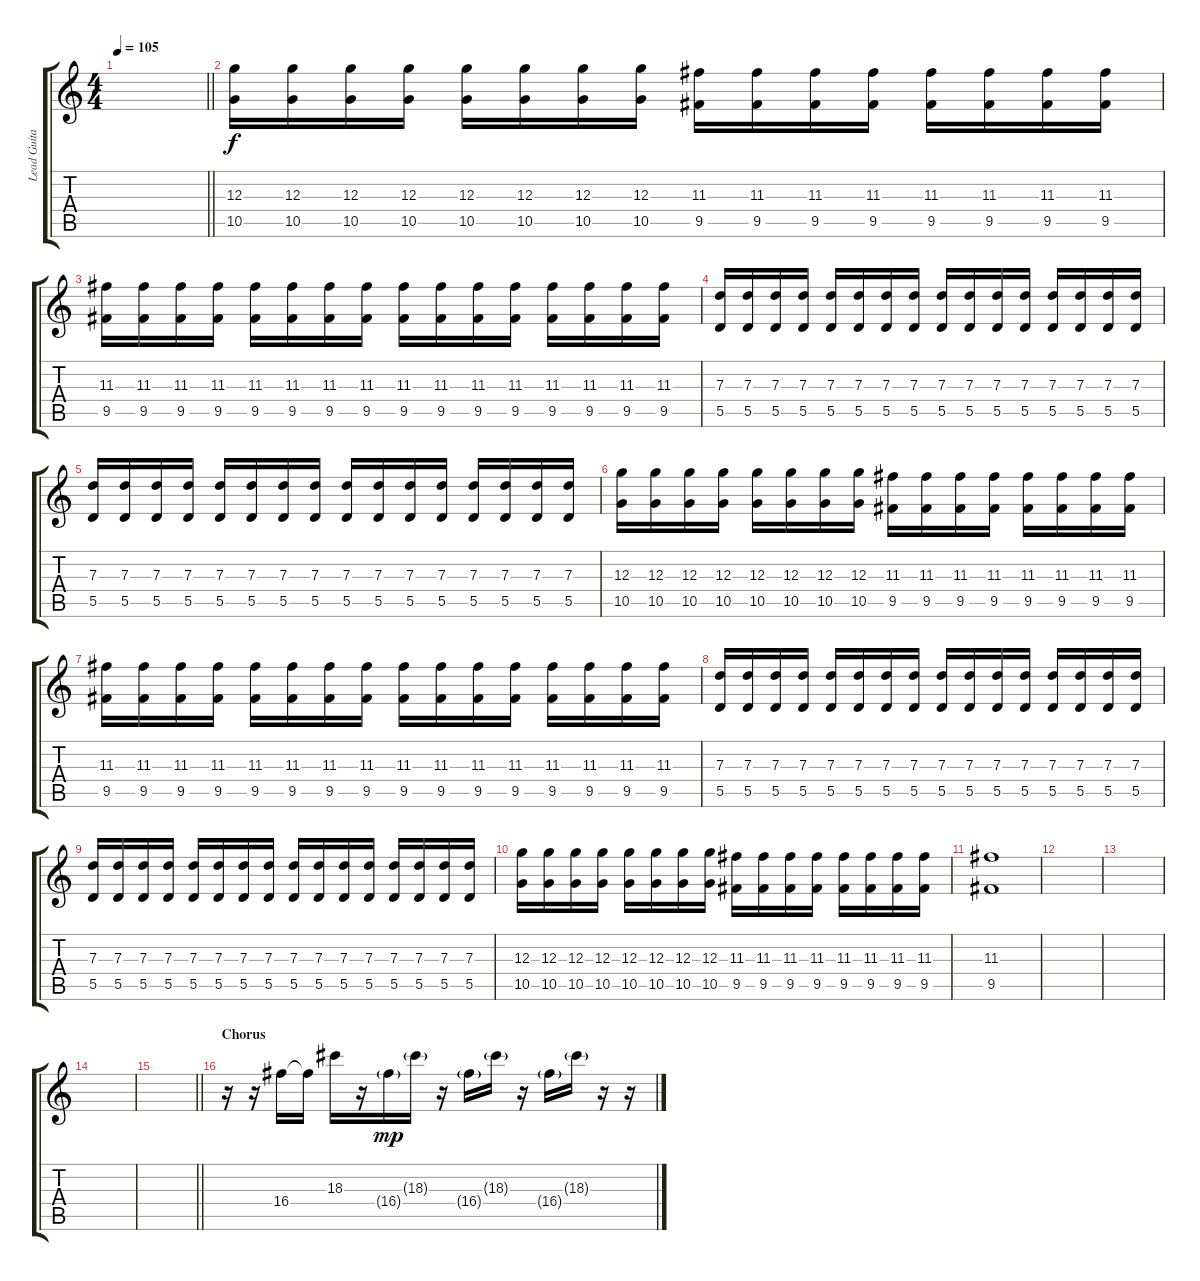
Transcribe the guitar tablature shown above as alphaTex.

\track ("Lead Guitar" "Lead Guita") {instrument electricguitarclean}
\staff {score tabs}
\tuning (E4 B3 G3 D3 A2 B1) {hide}
\ts (4 4)
\tempo 105
\clef g2
\barLineRight lightlight
\ks c
|
\section ("" "")
(12.3 10.5).16{volume 11} (12.3 10.5).16 (12.3 10.5).16 (12.3 10.5).16 (12.3 10.5).16 (12.3 10.5).16 (12.3 10.5).16 (12.3 10.5).16 (11.3 9.5).16 (11.3 9.5).16 (11.3 9.5).16 (11.3 9.5).16 (11.3 9.5).16 (11.3 9.5).16 (11.3 9.5).16 (11.3 9.5).16 |
(11.3 9.5).16 (11.3 9.5).16 (11.3 9.5).16 (11.3 9.5).16 (11.3 9.5).16 (11.3 9.5).16 (11.3 9.5).16 (11.3 9.5).16 (11.3 9.5).16 (11.3 9.5).16 (11.3 9.5).16 (11.3 9.5).16 (11.3 9.5).16 (11.3 9.5).16 (11.3 9.5).16 (11.3 9.5).16 |
(7.3 5.5).16 (7.3 5.5).16 (7.3 5.5).16 (7.3 5.5).16 (7.3 5.5).16 (7.3 5.5).16 (7.3 5.5).16 (7.3 5.5).16 (7.3 5.5).16 (7.3 5.5).16 (7.3 5.5).16 (7.3 5.5).16 (7.3 5.5).16 (7.3 5.5).16 (7.3 5.5).16 (7.3 5.5).16 |
(7.3 5.5).16 (7.3 5.5).16 (7.3 5.5).16 (7.3 5.5).16 (7.3 5.5).16 (7.3 5.5).16 (7.3 5.5).16 (7.3 5.5).16 (7.3 5.5).16 (7.3 5.5).16 (7.3 5.5).16 (7.3 5.5).16 (7.3 5.5).16 (7.3 5.5).16 (7.3 5.5).16 (7.3 5.5).16 |
(12.3 10.5).16 (12.3 10.5).16 (12.3 10.5).16 (12.3 10.5).16 (12.3 10.5).16 (12.3 10.5).16 (12.3 10.5).16 (12.3 10.5).16 (11.3 9.5).16 (11.3 9.5).16 (11.3 9.5).16 (11.3 9.5).16 (11.3 9.5).16 (11.3 9.5).16 (11.3 9.5).16 (11.3 9.5).16 |
(11.3 9.5).16 (11.3 9.5).16 (11.3 9.5).16 (11.3 9.5).16 (11.3 9.5).16 (11.3 9.5).16 (11.3 9.5).16 (11.3 9.5).16 (11.3 9.5).16 (11.3 9.5).16 (11.3 9.5).16 (11.3 9.5).16 (11.3 9.5).16 (11.3 9.5).16 (11.3 9.5).16 (11.3 9.5).16 |
(7.3 5.5).16 (7.3 5.5).16 (7.3 5.5).16 (7.3 5.5).16 (7.3 5.5).16 (7.3 5.5).16 (7.3 5.5).16 (7.3 5.5).16 (7.3 5.5).16 (7.3 5.5).16 (7.3 5.5).16 (7.3 5.5).16 (7.3 5.5).16 (7.3 5.5).16 (7.3 5.5).16 (7.3 5.5).16 |
(7.3 5.5).16 (7.3 5.5).16 (7.3 5.5).16 (7.3 5.5).16 (7.3 5.5).16 (7.3 5.5).16 (7.3 5.5).16 (7.3 5.5).16 (7.3 5.5).16 (7.3 5.5).16 (7.3 5.5).16 (7.3 5.5).16 (7.3 5.5).16 (7.3 5.5).16 (7.3 5.5).16 (7.3 5.5).16 |
(12.3 10.5).16 (12.3 10.5).16 (12.3 10.5).16 (12.3 10.5).16 (12.3 10.5).16 (12.3 10.5).16 (12.3 10.5).16 (12.3 10.5).16 (11.3 9.5).16 (11.3 9.5).16 (11.3 9.5).16 (11.3 9.5).16 (11.3 9.5).16 (11.3 9.5).16 (11.3 9.5).16 (11.3 9.5).16 |
(11.3 9.5).1 |
|
|
|
\barLineRight lightlight
|
\section ("" "Chorus")
r.16 r.16 16.4.16{volume 12 balance 0 instrument electricguitarclean} 16.4{t}.16 18.3.16 r.16 16.4{g}.16{dy mp volume 0} 18.3{g}.16 r.16 16.4{g}.16 18.3{g}.16 r.16 16.4{g}.16 18.3{g}.16 r.16 r.16
